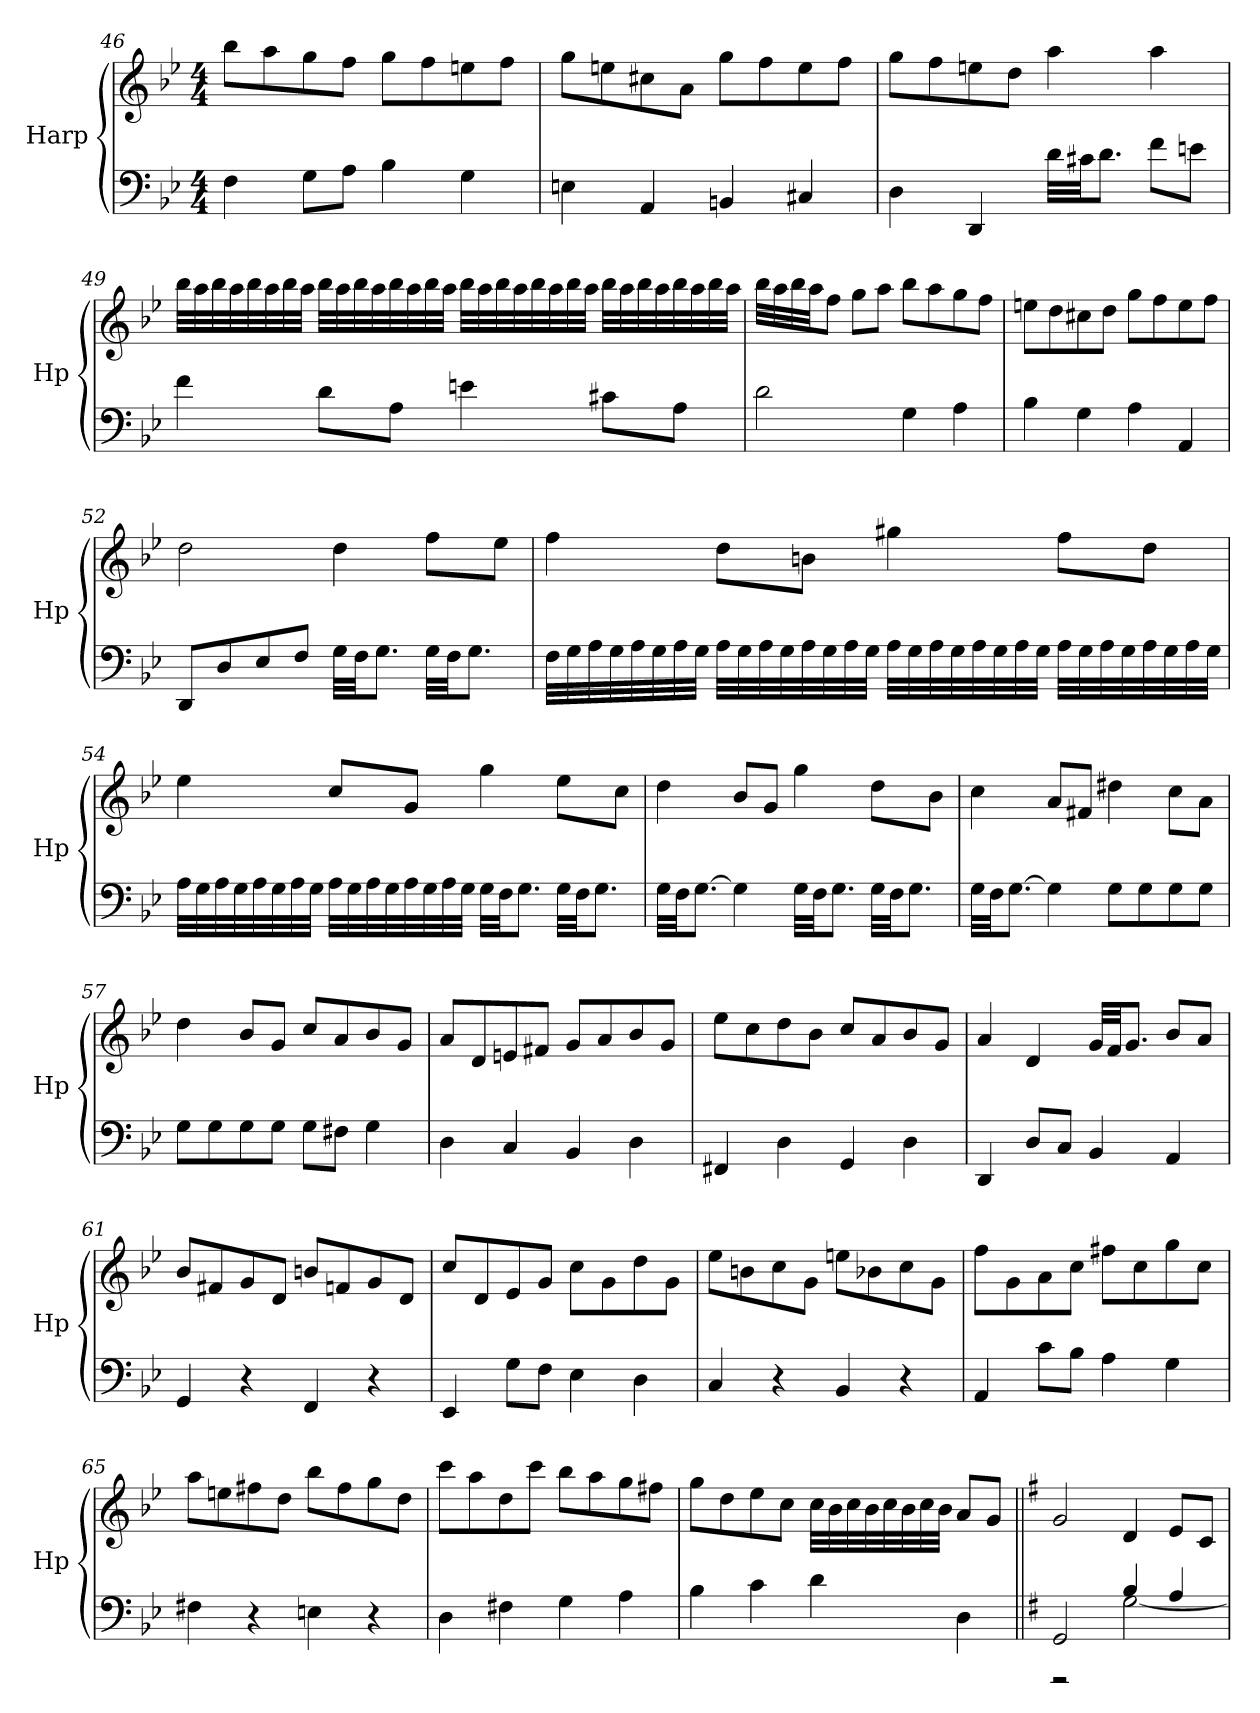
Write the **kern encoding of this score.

**kern	**kern
*part1	*part1
*staff2	*staff1
*I"Harp	*
*I'Hp	*
!!LO:LB:g=z
*clefF4	*clefG2
*k[b-e-]	*k[b-e-]
*M4/4	*M4/4
=46	=46
4F\	8bb-\L
.	8aa\
8G\L	8gg\
8A\J	8ff\J
4B-\	8gg\L
.	8ff\
4G\	8een\
.	8ff\J
=47	=47
4En\	8gg\L
.	8een\
4AA/	8cc#X\
.	8a\J
4BBn/	8gg\L
.	8ff\
4C#X/	8ee\
.	8ff\J
=48	=48
4D\	8gg\L
.	8ff\
4DD/	8een\
.	8dd\J
32d\LLL	4aa\
32c#X\JJ	.
8.d\J	.
8f\L	4aa\
8en\J	.
!!LO:LB:g=z
=49	=49
4f\	32bb-\LLL
.	32aa\
.	32bb-\
.	32aa\
.	32bb-\
.	32aa\
.	32bb-\
.	32aa\JJJ
8d\L	32bb-\LLL
.	32aa\
.	32bb-\
.	32aa\
8A\J	32bb-\
.	32aa\
.	32bb-\
.	32aa\JJJ
4en\	32bb-\LLL
.	32aa\
.	32bb-\
.	32aa\
.	32bb-\
.	32aa\
.	32bb-\
.	32aa\JJJ
8c#X\L	32bb-\LLL
.	32aa\
.	32bb-\
.	32aa\
8A\J	32bb-\
.	32aa\
.	32bb-\
.	32aa\JJJ
!!LO:LB:g=z
=50	=50
2d\	32bb-\LLL
.	32aa\
.	32bb-\
.	32aa\JJ
.	8ff\J
.	8gg\L
.	8aa\J
4G\	8bb-\L
.	8aa\
4A\	8gg\
.	8ff\J
=51	=51
4B-\	8een\L
.	8dd\
4G\	8cc#X\
.	8dd\J
4A\	8gg\L
.	8ff\
4AA/	8ee\
.	8ff\J
=52	=52
8DD/L	2dd\
8D/	.
8E-/	.
8F/J	.
32G\LLL	4dd\
32F\JJ	.
8.G\J	.
32G\LLL	8ff\L
32F\JJ	.
8.G\J	.
.	8ee-\J
!!LO:PB:g=z
=53	=53
32F\LLL	4ff\
32G\	.
32A\	.
32G\	.
32A\	.
32G\	.
32A\	.
32G\JJJ	.
32A\LLL	8dd\L
32G\	.
32A\	.
32G\	.
32A\	8bn\J
32G\	.
32A\	.
32G\JJJ	.
32A\LLL	4gg#X\
32G\	.
32A\	.
32G\	.
32A\	.
32G\	.
32A\	.
32G\JJJ	.
32A\LLL	8ff\L
32G\	.
32A\	.
32G\	.
32A\	8dd\J
32G\	.
32A\	.
32G\JJJ	.
!!LO:LB:g=z
=54	=54
32A\LLL	4ee-\
32G\	.
32A\	.
32G\	.
32A\	.
32G\	.
32A\	.
32G\JJJ	.
32A\LLL	8cc/L
32G\	.
32A\	.
32G\	.
32A\	8g/J
32G\	.
32A\	.
32G\JJJ	.
32G\LLL	4gg\
32F\JJ	.
8.G\J	.
32G\LLL	8ee-\L
32F\JJ	.
8.G\J	.
.	8cc\J
=55	=55
32G\LLL	4dd\
32F\JJ	.
[8.G\J	.
4G\]	8b-/L
.	8g/J
32G\LLL	4gg\
32F\JJ	.
8.G\J	.
32G\LLL	8dd\L
32F\JJ	.
8.G\J	.
.	8b-\J
!!LO:LB:g=z
=56	=56
32G\LLL	4cc\
32F\JJ	.
[8.G\J	.
4G\]	8a/L
.	8f#X/J
8G\L	4dd#X\
8G\	.
8G\	8cc\L
8G\J	8a\J
=57	=57
8G\L	4dd\
8G\	.
8G\	8b-/L
8G\J	8g/J
8G\L	8cc/L
8F#X\J	8a/
4G\	8b-/
.	8g/J
=58	=58
4D\	8a/L
.	8d/
4C/	8en/
.	8f#X/J
4BB-/	8g/L
.	8a/
4D\	8b-/
.	8g/J
=59	=59
4FF#X/	8ee-\L
.	8cc\
4D\	8dd\
.	8b-\J
4GG/	8cc/L
.	8a/
4D\	8b-/
.	8g/J
!!LO:LB:g=z
=60	=60
4DD/	4a/
8D/L	4d/
8C/J	.
4BB-/	32g/LLL
.	32f/JJ
.	8.g/J
4AA/	8b-/L
.	8a/J
=61	=61
4GG/	8b-/L
.	8f#X/
4r	8g/
.	8d/J
4FF/	8bn/L
.	8fn/
4r	8g/
.	8d/J
=62	=62
4EE-/	8cc/L
.	8d/
8G\L	8e-/
8F\J	8g/J
4E-\	8cc\L
.	8g\
4D\	8dd\
.	8g\J
=63	=63
4C/	8ee-\L
.	8bn\
4r	8cc\
.	8g\J
4BB-/	8een\L
.	8b-X\
4r	8cc\
.	8g\J
!!LO:LB:g=z
=64	=64
4AA/	8ff\L
.	8g\
8c\L	8a\
8B-\J	8cc\J
4A\	8ff#X\L
.	8cc\
4G\	8gg\
.	8cc\J
=65	=65
4F#X\	8aa\L
.	8een\
4r	8ff#X\
.	8dd\J
4En\	8bb-\L
.	8ff#\
4r	8gg\
.	8dd\J
=66	=66
4D\	8ccc\L
.	8aa\
4F#X\	8dd\
.	8ccc\J
4G\	8bb-\L
.	8aa\
4A\	8gg\
.	8ff#X\J
=67	=67
4B-\	8gg\L
.	8dd\
4c\	8ee-\
.	8cc\J
4d\	32cc\LLL
.	32b-\
.	32cc\
.	32b-\
.	32cc\
.	32b-\
.	32cc\
.	32b-\JJJ
4D\	8a/L
.	8g/J
!!LO:LB:g=z
=68||	=68||
*k[f#]	*k[f#]
*^	*
2GG/	2rFFF	2g/
4B/	[2G\	4d/
4A/	.	8e/L
.	.	8c/J
*v	*v	*
=	=
*-	*-
